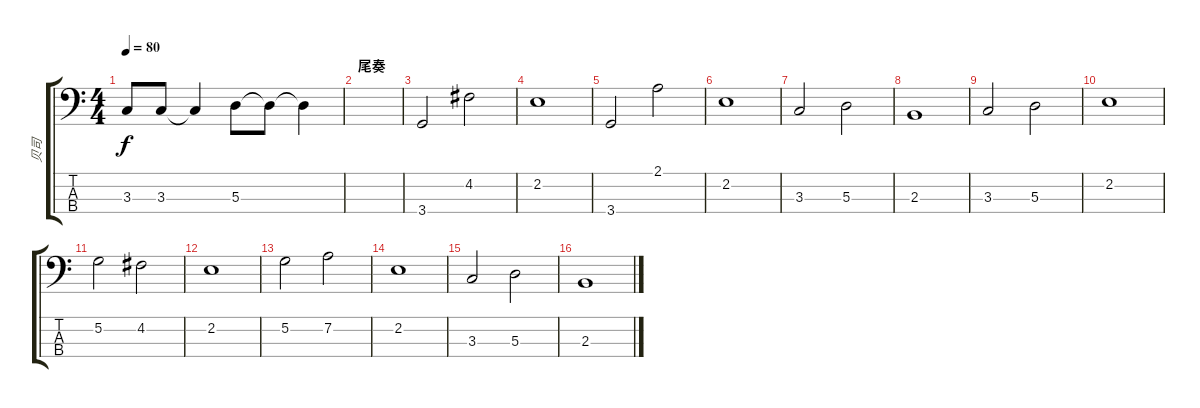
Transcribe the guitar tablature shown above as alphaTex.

\track ("贝司" "贝司") {instrument electricbassfinger}
\staff {score tabs}
\tuning (G2 D2 A1 E1) {hide}
\ts (4 4)
\tempo 80
\clef f4
\ks c
3.3.8{dy f} 3.3.8 3.3{t}.4 5.3.8 5.3{t}.8 5.3{t}.4 |
\section ("" "尾奏")
|
3.4.2 4.2.2 |
2.2.1 |
3.4.2 2.1.2 |
2.2.1 |
3.3.2 5.3.2 |
2.3.1 |
3.3.2 5.3.2 |
2.2.1 |
5.2.2 4.2.2 |
2.2.1 |
5.2.2 7.2.2 |
2.2.1 |
3.3.2 5.3.2 |
2.3.1
